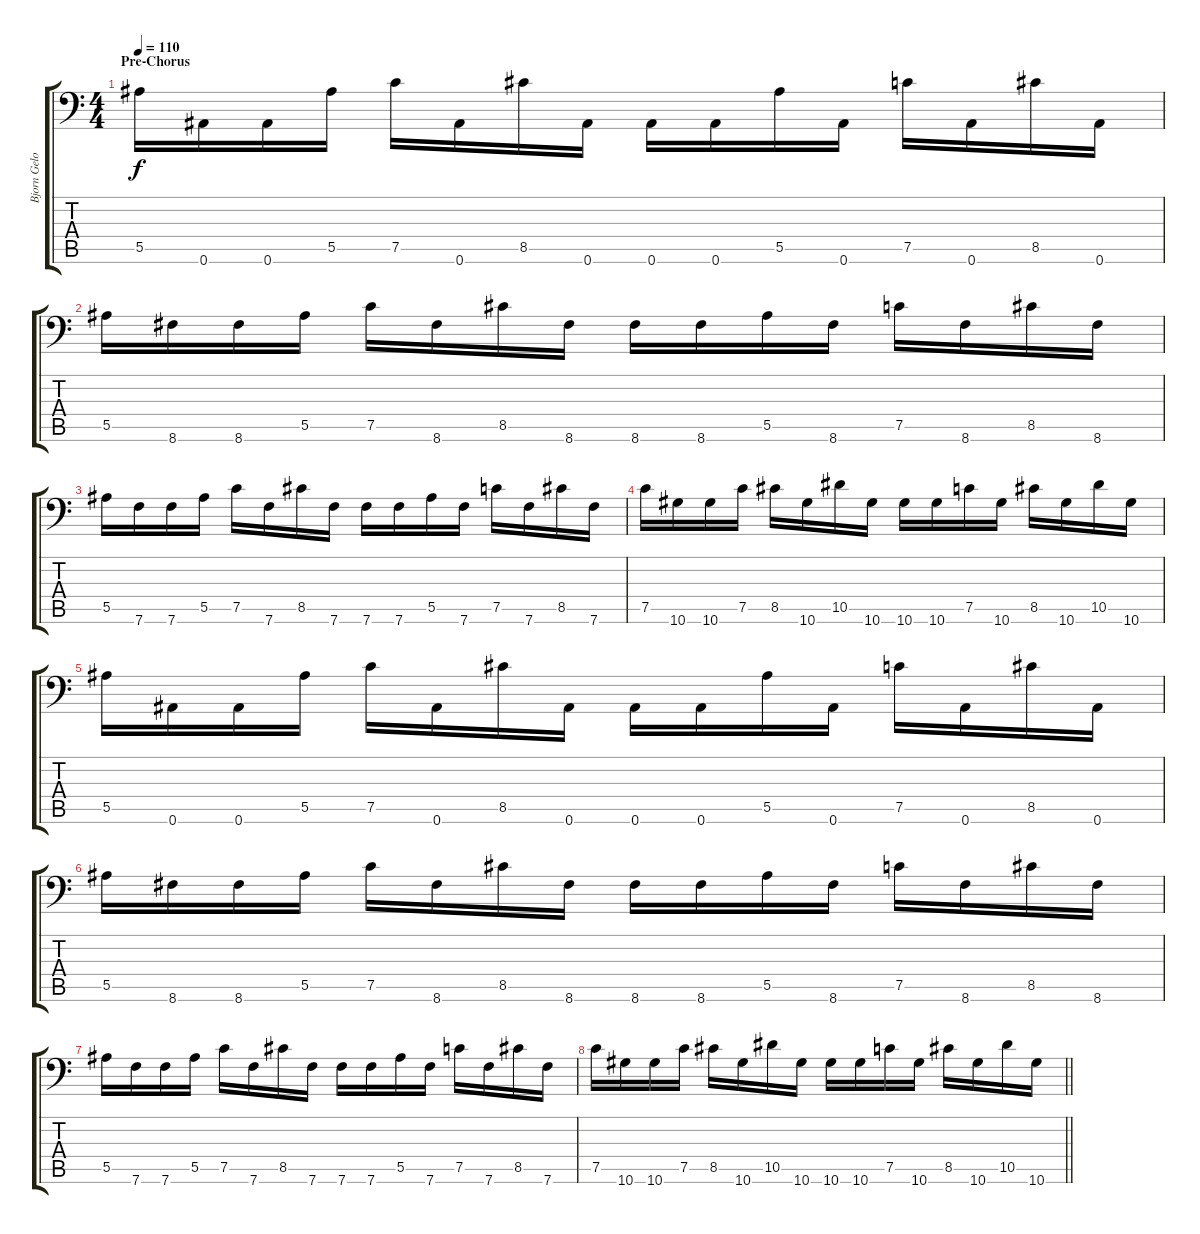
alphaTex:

\track ("Bjorn Gelotte" "Bjorn Gelo") {instrument distortionguitar}
\staff {score tabs}
\tuning (C4 G3 Eb3 Bb2 F2 Bb1) {hide}
\ts (4 4)
\section ("" "Pre-Chorus")
\tempo 110
\clef f4
\ks c
5.5.16{dy f} 0.6.16 0.6.16 5.5.16 7.5.16 0.6.16 8.5.16 0.6.16 0.6.16 0.6.16 5.5.16 0.6.16 7.5.16 0.6.16 8.5.16 0.6.16 |
5.5.16 8.6.16 8.6.16 5.5.16 7.5.16 8.6.16 8.5.16 8.6.16 8.6.16 8.6.16 5.5.16 8.6.16 7.5.16 8.6.16 8.5.16 8.6.16 |
5.5.16 7.6.16 7.6.16 5.5.16 7.5.16 7.6.16 8.5.16 7.6.16 7.6.16 7.6.16 5.5.16 7.6.16 7.5.16 7.6.16 8.5.16 7.6.16 |
7.5.16 10.6.16 10.6.16 7.5.16 8.5.16 10.6.16 10.5.16 10.6.16 10.6.16 10.6.16 7.5.16 10.6.16 8.5.16 10.6.16 10.5.16 10.6.16 |
5.5.16 0.6.16 0.6.16 5.5.16 7.5.16 0.6.16 8.5.16 0.6.16 0.6.16 0.6.16 5.5.16 0.6.16 7.5.16 0.6.16 8.5.16 0.6.16 |
5.5.16 8.6.16 8.6.16 5.5.16 7.5.16 8.6.16 8.5.16 8.6.16 8.6.16 8.6.16 5.5.16 8.6.16 7.5.16 8.6.16 8.5.16 8.6.16 |
5.5.16 7.6.16 7.6.16 5.5.16 7.5.16 7.6.16 8.5.16 7.6.16 7.6.16 7.6.16 5.5.16 7.6.16 7.5.16 7.6.16 8.5.16 7.6.16 |
\barLineRight lightlight
7.5.16 10.6.16 10.6.16 7.5.16 8.5.16 10.6.16 10.5.16 10.6.16 10.6.16 10.6.16 7.5.16 10.6.16 8.5.16 10.6.16 10.5.16 10.6.16
